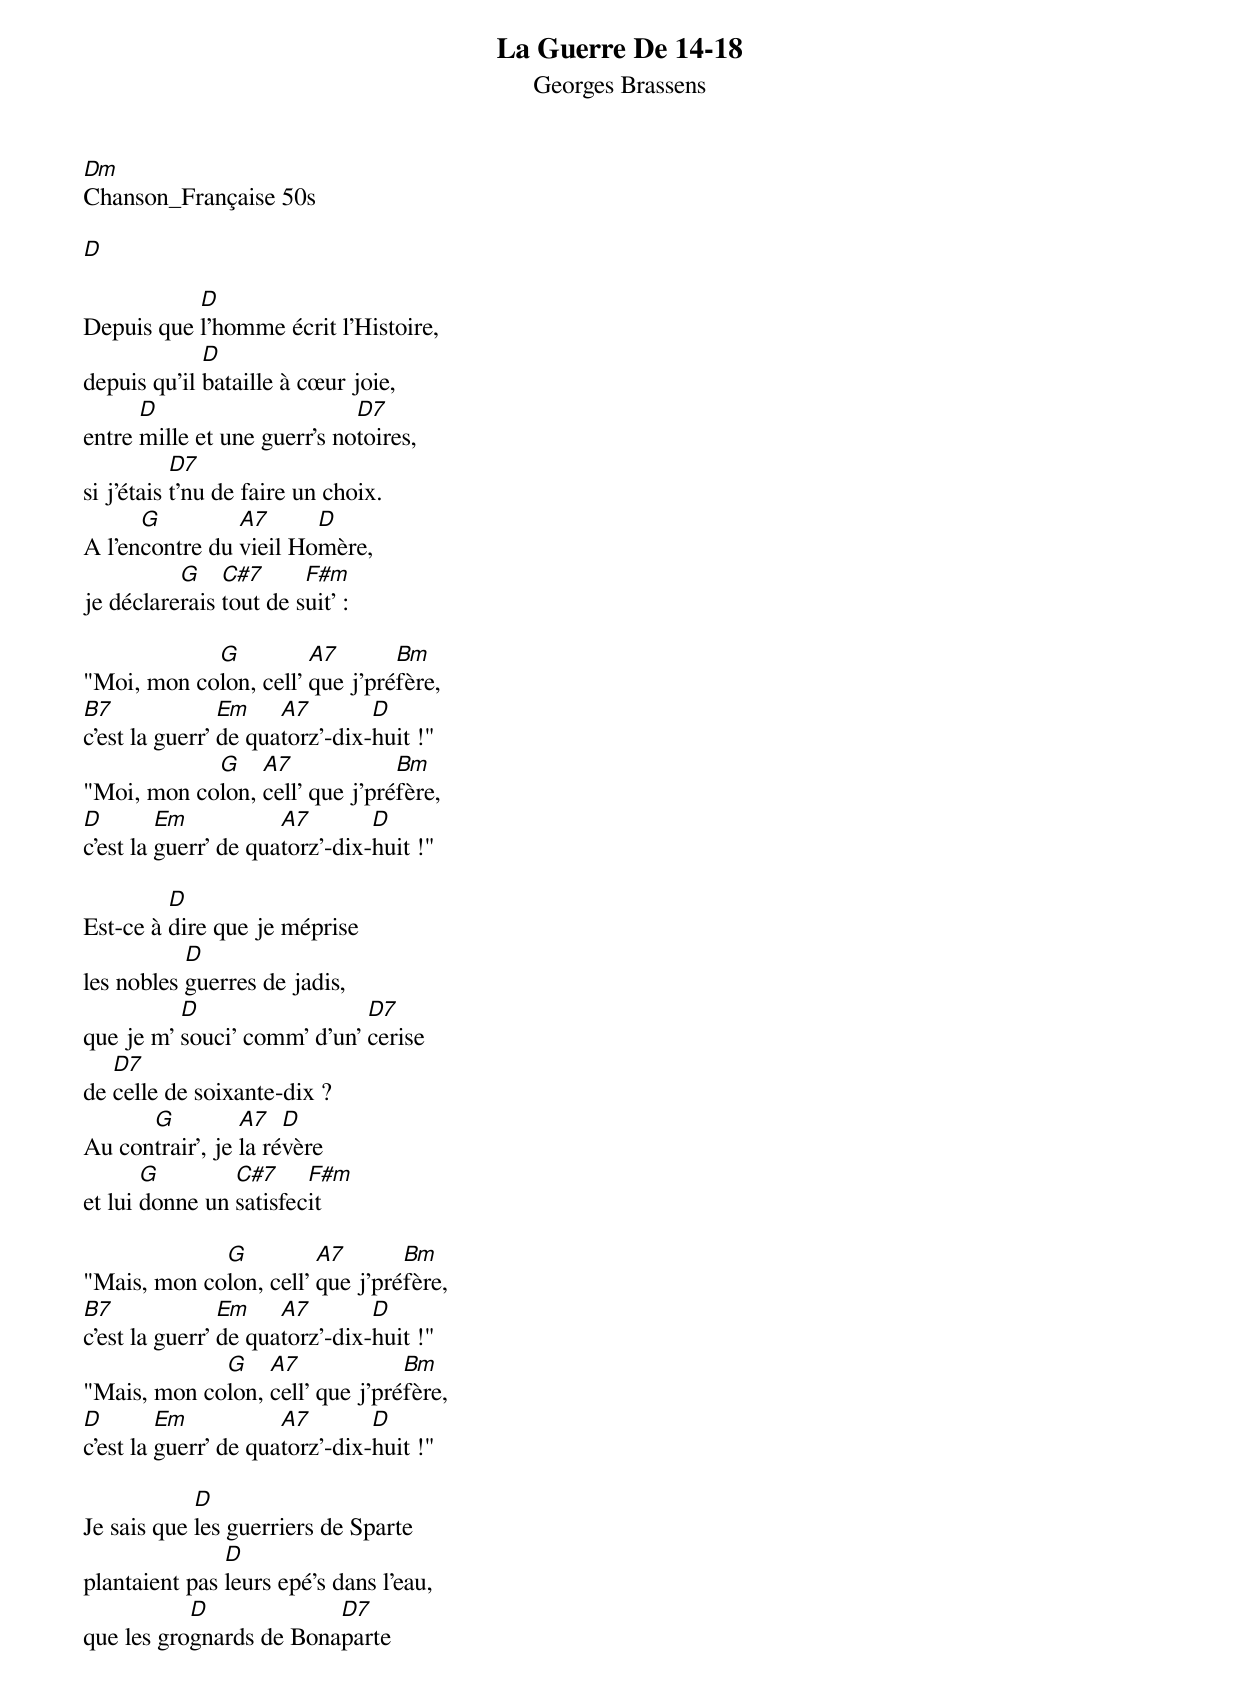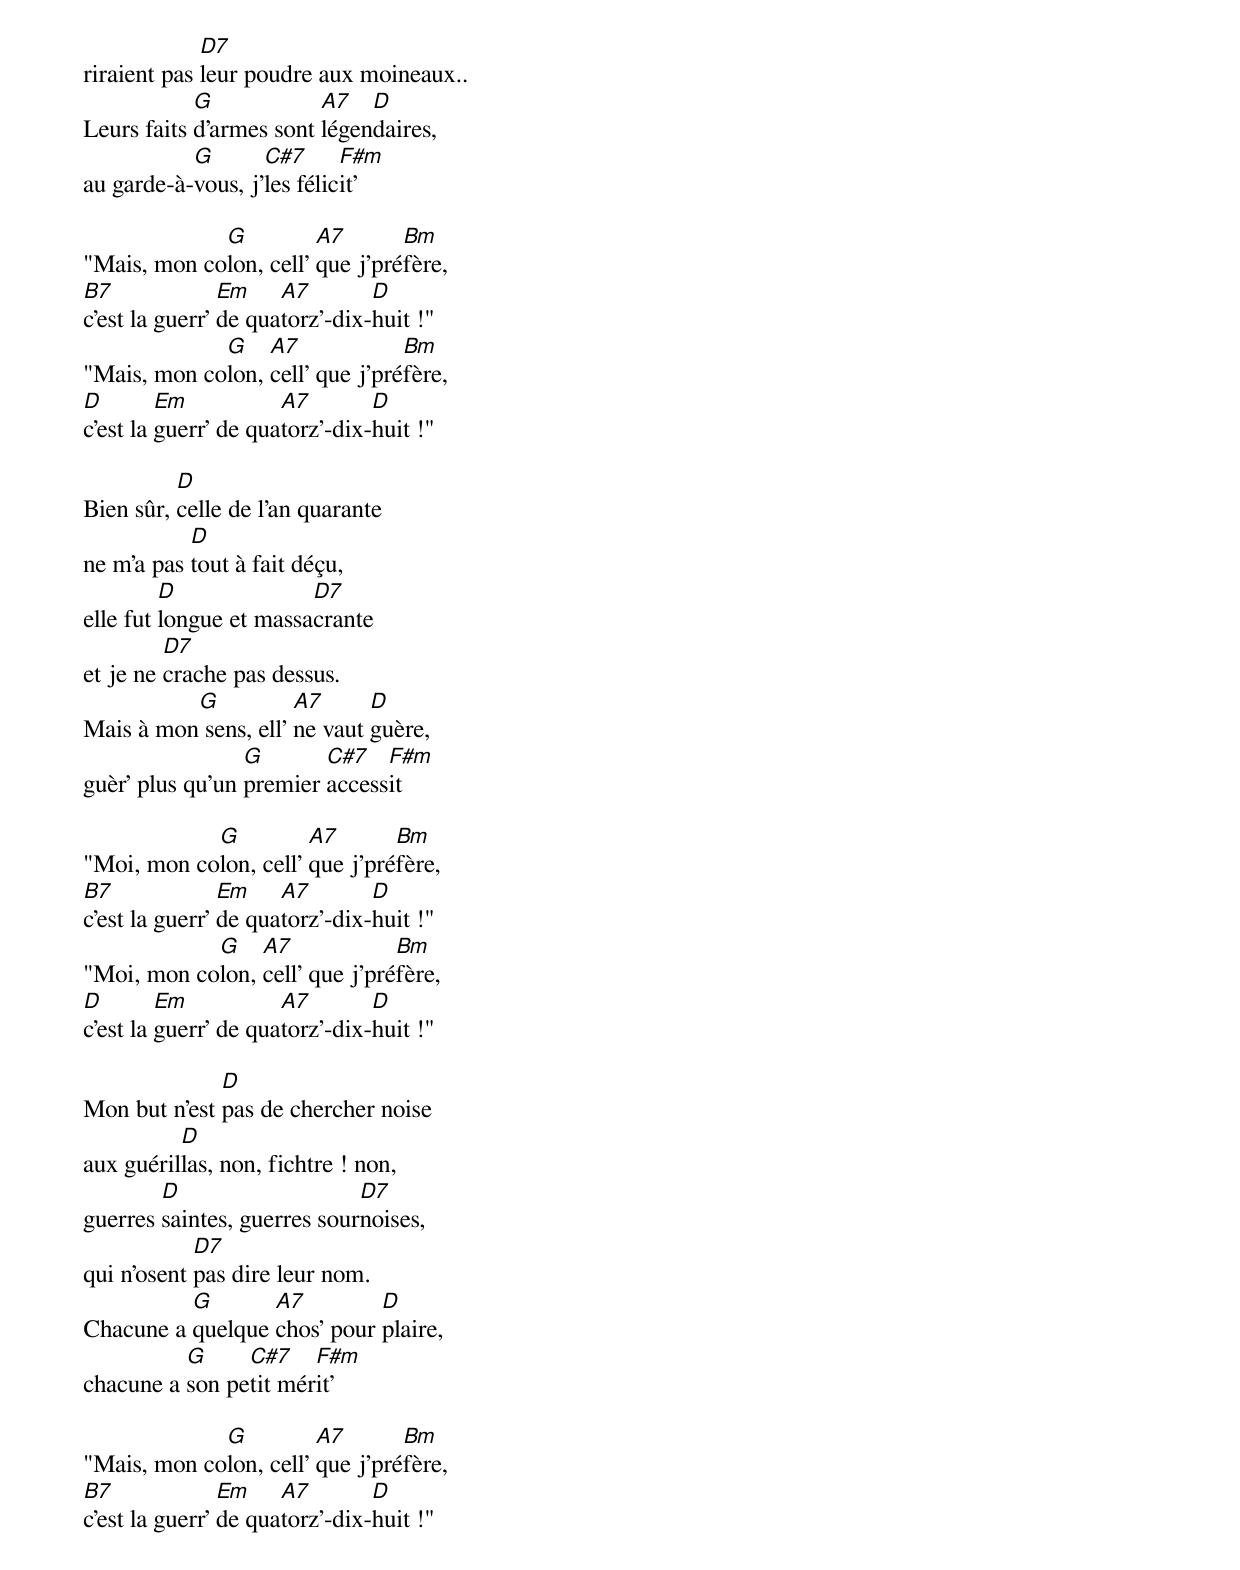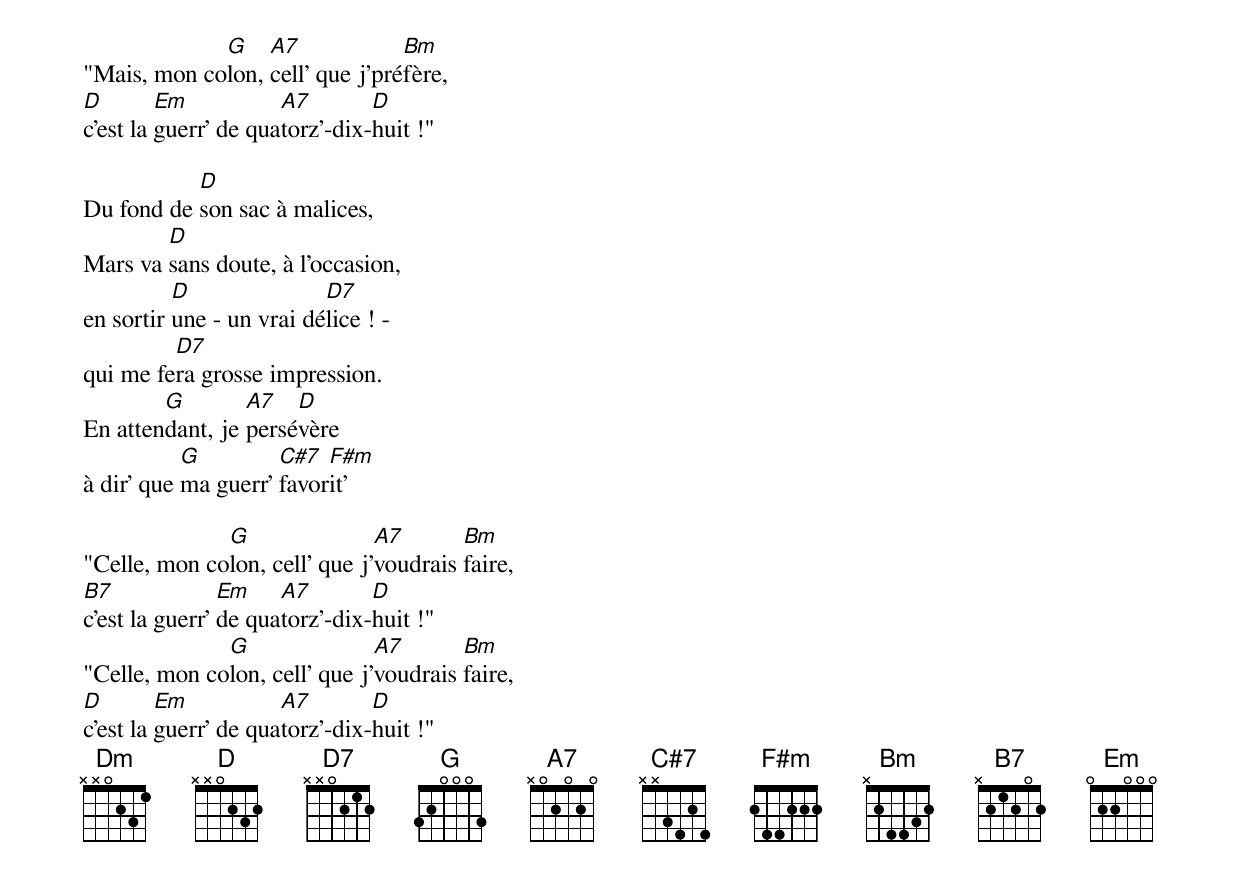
La Guerre De 14-18
Georges Brassens
Dm
Chanson_Française 50s

D

           D
Depuis que l'homme écrit l'Histoire,
             D
depuis qu'il bataille à cœur joie,
      D                      D7
entre mille et une guerr's notoires,
           D7
si j'étais t'nu de faire un choix.
      G         A7      D
A l'encontre du vieil Homère,
          G    C#7      F#m
je déclarerais tout de suit' :

            G          A7       Bm
"Moi, mon colon, cell' que j'préfère,
B7              Em    A7        D
c'est la guerr' de quatorz'-dix-huit !"
            G    A7             Bm
"Moi, mon colon, cell' que j'préfère,
D        Em           A7        D
c'est la guerr' de quatorz'-dix-huit !"

         D
Est-ce à dire que je méprise
           D
les nobles guerres de jadis,
          D                  D7
que je m' souci’ comm' d'un' cerise
   D7
de celle de soixante-dix ?
      G          A7   D
Au contrair', je la révère
       G        C#7     F#m
et lui donne un satisfecit

             G          A7       Bm
"Mais, mon colon, cell' que j'préfère,
B7              Em    A7        D
c'est la guerr' de quatorz'-dix-huit !"
             G    A7             Bm
"Mais, mon colon, cell' que j'préfère,
D        Em           A7        D
c'est la guerr' de quatorz'-dix-huit !"

            D
Je sais que les guerriers de Sparte
               D
plantaient pas leurs epé’s dans l'eau,
           D             D7
que les grognards de Bonaparte
             D7
riraient pas leur poudre aux moineaux..
            G            A7   D
Leurs faits d'armes sont légendaires,
           G       C#7      F#m
au garde-à-vous, j'les félicit'

             G          A7       Bm
"Mais, mon colon, cell' que j'préfère,
B7              Em    A7        D
c'est la guerr' de quatorz'-dix-huit !"
             G    A7             Bm
"Mais, mon colon, cell' que j'préfère,
D        Em           A7        D
c'est la guerr' de quatorz'-dix-huit !"

          D
Bien sûr, celle de l'an quarante
           D
ne m'a pas tout à fait déçu,
         D              D7
elle fut longue et massacrante
         D7
et je ne crache pas dessus.
          G           A7      D
Mais à mon sens, ell' ne vaut guère,
                 G       C#7   F#m
guèr' plus qu'un premier accessit

            G          A7       Bm
"Moi, mon colon, cell' que j'préfère,
B7              Em    A7        D
c'est la guerr' de quatorz'-dix-huit !"
            G    A7             Bm
"Moi, mon colon, cell' que j'préfère,
D        Em           A7        D
c'est la guerr' de quatorz'-dix-huit !"

              D
Mon but n'est pas de chercher noise
          D
aux guérillas, non, fichtre ! non,
        D                    D7
guerres saintes, guerres sournoises,
            D7
qui n'osent pas dire leur nom.
          G       A7         D
Chacune a quelque chos' pour plaire,
          G     C#7    F#m
chacune a son petit mérit'

             G          A7       Bm
"Mais, mon colon, cell' que j'préfère,
B7              Em    A7        D
c'est la guerr' de quatorz'-dix-huit !"
             G    A7             Bm
"Mais, mon colon, cell' que j'préfère,
D        Em           A7        D
c'est la guerr' de quatorz'-dix-huit !"

           D
Du fond de son sac à malices,
        D
Mars va sans doute, à l'occasion,
          D               D7
en sortir une - un vrai délice ! -
         D7
qui me fera grosse impression.
        G        A7   D
En attendant, je persévère
           G         C#7  F#m
à dir' que ma guerr' favorit'

              G                A7       Bm
"Celle, mon colon, cell' que j'voudrais faire,
B7              Em    A7        D
c'est la guerr' de quatorz'-dix-huit !"
              G                A7       Bm
"Celle, mon colon, cell' que j'voudrais faire,
D        Em           A7        D
c'est la guerr' de quatorz'-dix-huit !"
